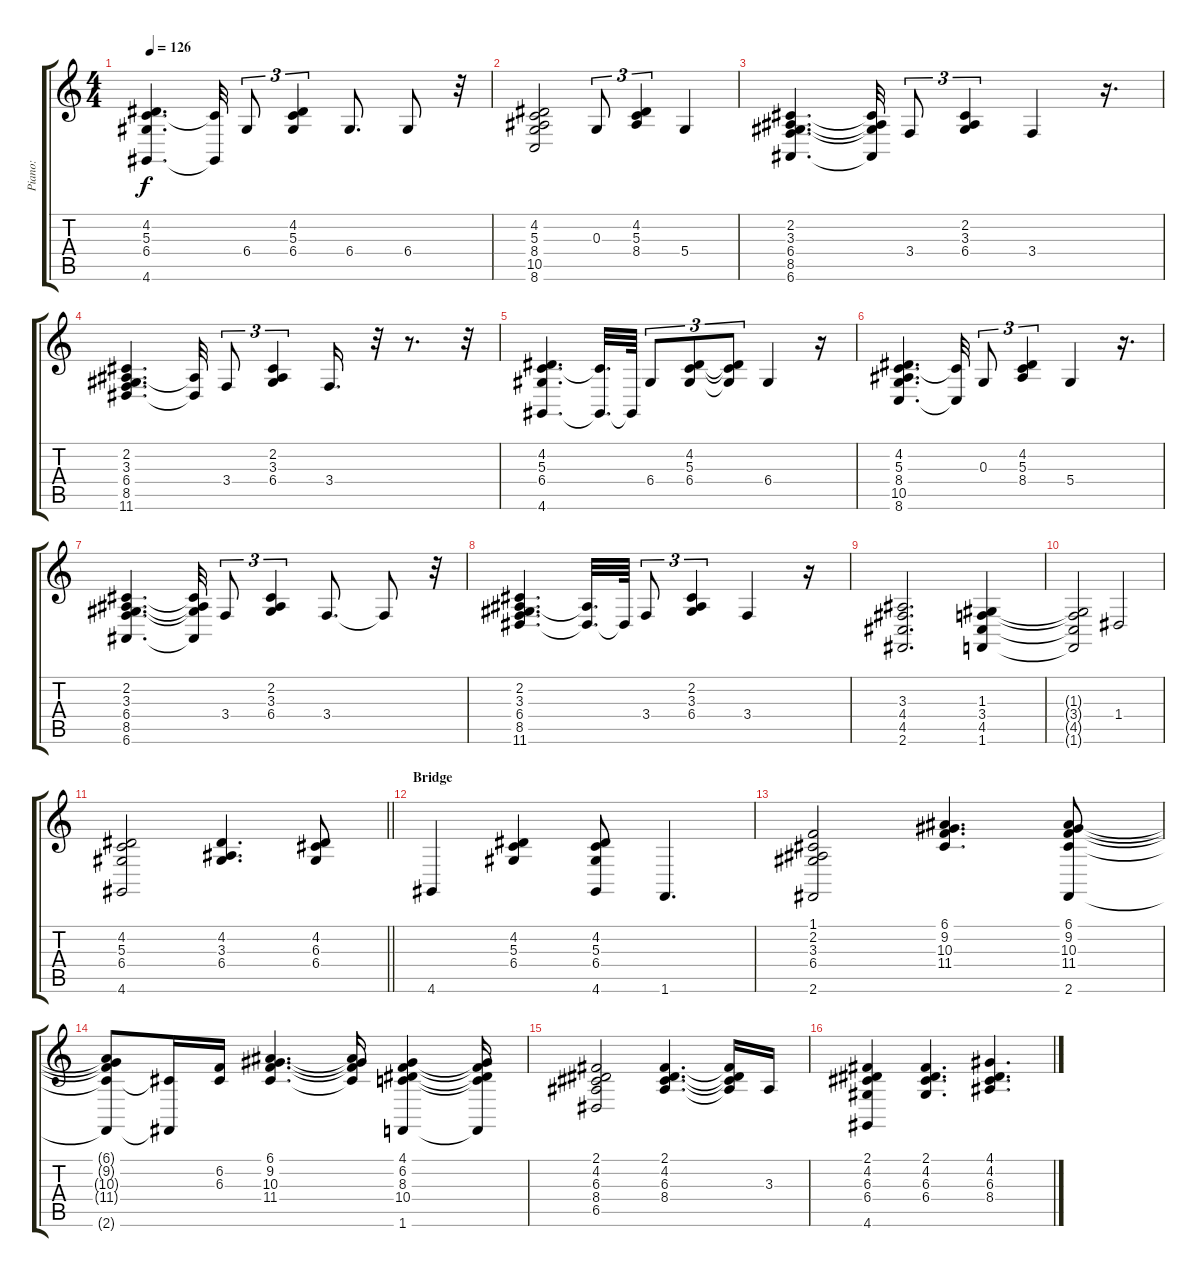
\track ("Piano:" "Piano:") {instrument acousticgrandpiano}
\staff {score tabs}
\tuning (E4 B3 G3 D3 A2 E2) {hide}
\ts (4 4)
\tempo 126
\clef g2
\ks c
(4.2 5.3 6.4 4.6).4{d dy f} (5.3{t} 4.6{t}).32 6.4.8{tu (3 2)} (4.2 5.3 6.4).4{tu (3 2)} 6.4.8{d} 6.4.8 r.32 |
(4.2 5.3 8.4 10.5 8.6).2 0.3.8{tu (3 2)} (4.2 5.3 8.4).4{tu (3 2)} 5.4.4 |
(2.2 3.3 6.4 8.5 6.6).4{d} (2.2{t} 3.3{t} 6.4{t} 6.6{t}).32 3.4.8{tu (3 2)} (2.2 3.3 6.4).4{tu (3 2)} 3.4.4 r.16{d} |
(2.2 3.3 6.4 8.5 11.6).4{d} (3.3{t} 11.6{t}).32 3.4.8{tu (3 2)} (2.2 3.3 6.4).4{tu (3 2)} 3.4.16{d} r.32 r.8{d} r.32 |
(4.2 5.3 6.4 4.6).4{d} (5.3{t} 4.6{t}).32{d} 4.6{t}.64 6.4.8{tu (3 2)} (4.2 5.3 6.4).8{tu (3 2)} (4.2{t} 5.3{t} 6.4{t}).8{tu (3 2)} 6.4.4 r.16 |
(4.2 5.3 8.4 10.5 8.6).4{d} (5.3{t} 8.6{t}).32 0.3.8{tu (3 2)} (4.2 5.3 8.4).4{tu (3 2)} 5.4.4 r.16{d} |
(2.2 3.3 6.4 8.5 6.6).4{d} (2.2{t} 3.3{t} 6.4{t} 6.6{t}).32 3.4.8{tu (3 2)} (2.2 3.3 6.4).4{tu (3 2)} 3.4.8{d} 3.4{t}.8 r.32 |
(2.2 3.3 6.4 8.5 11.6).4{d} (3.3{t} 11.6{t}).32{d} 11.6{t}.64 3.4.8{tu (3 2)} (2.2 3.3 6.4).4{tu (3 2)} 3.4.4 r.16 |
(3.3 4.4 4.5 2.6).2{d} (1.3 3.4 4.5 1.6).4 |
(1.3{t} 3.4{t} 4.5{t} 1.6{t}).2 1.4.2 |
\barLineRight lightlight
(4.2 5.3 6.4 4.6).2 (4.2 3.3 6.4).4{d} (4.2 6.3 6.4).8 |
\section ("" "Bridge")
4.6.4 (4.2 5.3 6.4).4 (4.2 5.3 6.4 4.6).8 1.6.4{d} |
(1.1 2.2 3.3 6.4 2.6).2 (6.1 9.2 10.3 11.4).4{d} (6.1 9.2 10.3 11.4 2.6).8 |
(6.1{t} 9.2{t} 10.3{t} 11.4{t} 2.6{t}).8 (11.4{t} 2.6{t}).16 (6.2 6.3).16 (6.1 9.2 10.3 11.4).4{d} (6.1{t} 9.2{t} 10.3{t} 11.4{t}).16 (4.1 6.2 8.3 10.4 1.6).4 (4.1{t} 6.2{t} 8.3{t} 10.4{t} 1.6{t}).16 |
(2.1 4.2 6.3 8.4 6.5).2 (2.1 4.2 6.3 8.4).4{d} (2.1{t} 4.2{t} 6.3{t} 8.4{t}).16 3.3.16 |
(2.1 4.2 6.3 6.4 4.6).4 (2.1 4.2 6.3 6.4).4{d} (4.1 4.2 6.3 8.4).4{d}
